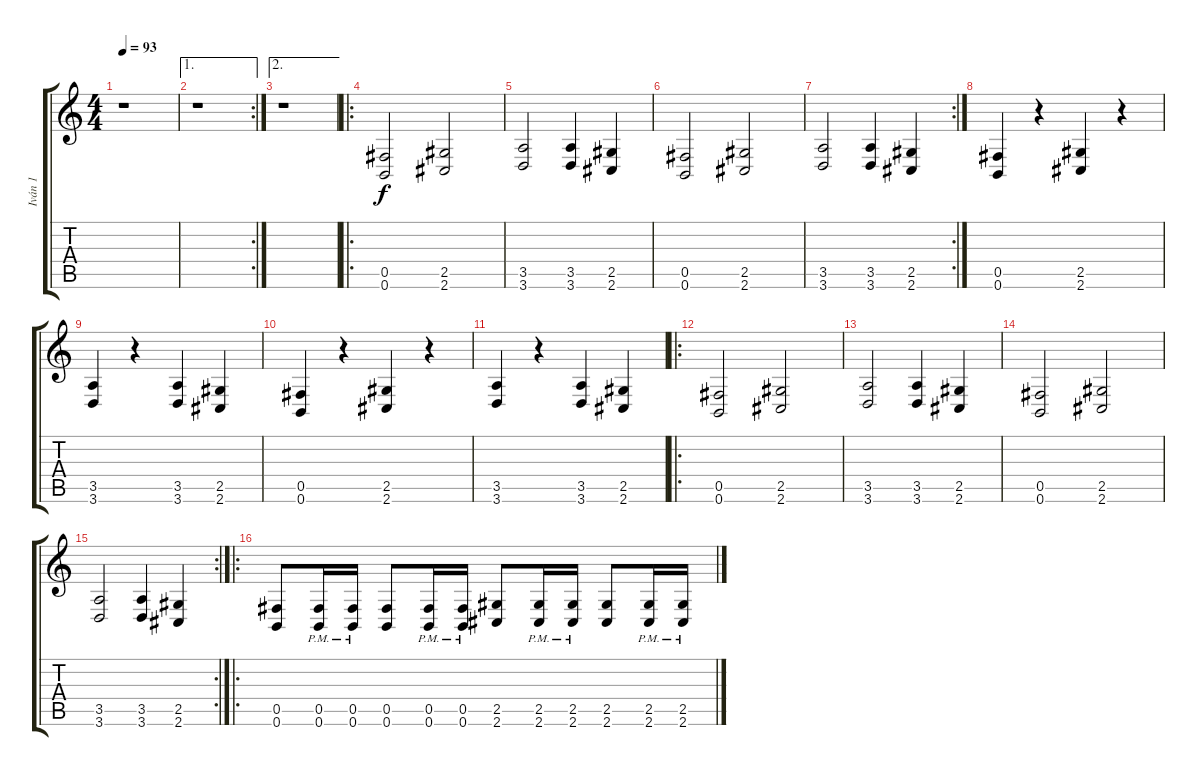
\track ("Iván 1" "Iván 1") {instrument distortionguitar}
\staff {score tabs}
\tuning (Db4 Ab3 E3 B2 Gb2 B1) {hide}
\ts (4 4)
\tempo 93
\clef g2
\ks c
r.1{dy f} |
\ae 1
\rc 2
r.1 |
\ae 2
r.1 |
\ro
(0.5 0.6).2 (2.5 2.6).2 |
(3.5 3.6).2 (3.5 3.6).4 (2.5 2.6).4 |
(0.5 0.6).2 (2.5 2.6).2 |
\rc 2
(3.5 3.6).2 (3.5 3.6).4 (2.5 2.6).4 |
(0.5 0.6).4 r.4 (2.5 2.6).4 r.4 |
(3.5 3.6).4 r.4 (3.5 3.6).4 (2.5 2.6).4 |
(0.5 0.6).4 r.4 (2.5 2.6).4 r.4 |
(3.5 3.6).4 r.4 (3.5 3.6).4 (2.5 2.6).4 |
\ro
(0.5 0.6).2 (2.5 2.6).2 |
(3.5 3.6).2 (3.5 3.6).4 (2.5 2.6).4 |
(0.5 0.6).2 (2.5 2.6).2 |
\rc 2
(3.5 3.6).2 (3.5 3.6).4 (2.5 2.6).4 |
\ro
(0.5 0.6).8 (0.5 0.6{pm}).16 (0.5 0.6{pm}).16 (0.5 0.6).8 (0.5 0.6{pm}).16 (0.5 0.6{pm}).16 (2.5 2.6).8 (2.5 2.6{pm}).16 (2.5 2.6{pm}).16 (2.5 2.6).8 (2.5 2.6{pm}).16 (2.5 2.6{pm}).16
